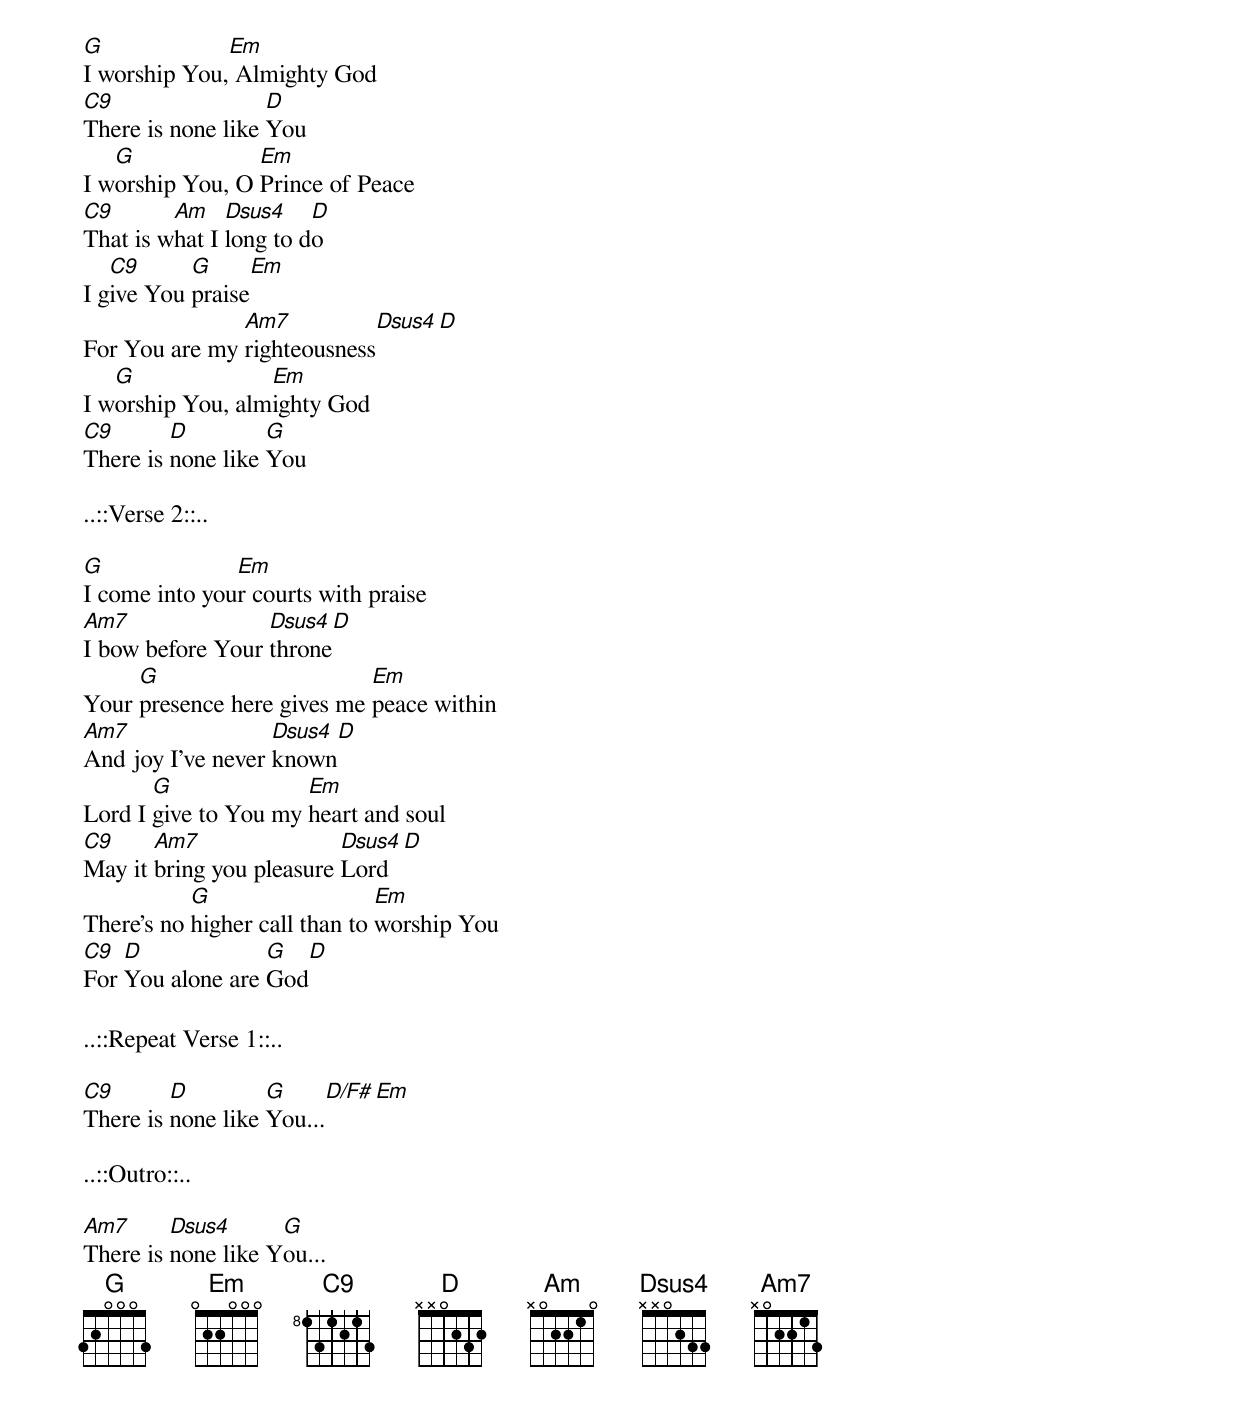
G             Em
I worship You, Almighty God
C9                 D
There is none like You
   G             Em
I worship You, O Prince of Peace
C9       Am    Dsus4    D
That is what I long to do
   C9      G        Em
I give You praise
               Am7           Dsus4    D
For You are my righteousness
   G              Em
I worship You, almighty God
C9       D         G
There is none like You

..::Verse 2::..

G              Em
I come into your courts with praise
Am7               Dsus4    D
I bow before Your throne
     G                      Em
Your presence here gives me peace within
Am7                Dsus4   D
And joy I've never known
       G              Em
Lord I give to You my heart and soul
C9     Am7                Dsus4   D
May it bring you pleasure Lord
           G                   Em
There's no higher call than to worship You
C9  D             G    D
For You alone are God
<page break>
..::Repeat Verse 1::..

C9       D         G      D/F#    Em
There is none like You...

..::Outro::..

Am7      Dsus4      G
There is none like You...
